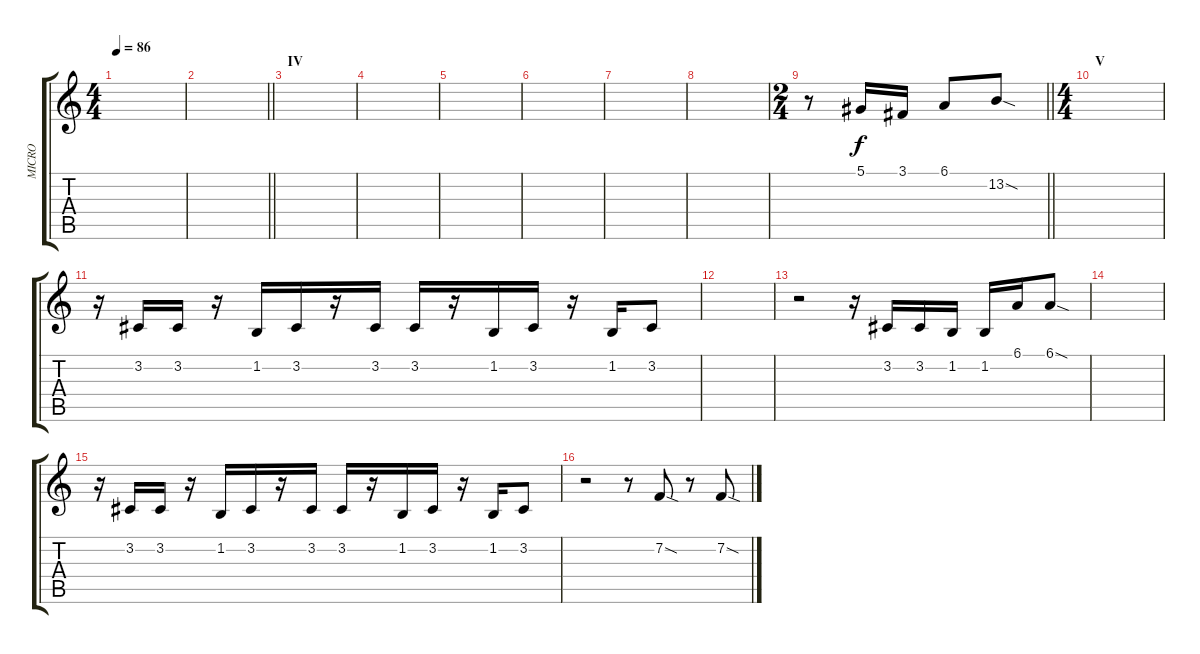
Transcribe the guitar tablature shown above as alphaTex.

\track ("MICRO" "MICRO") {instrument harmonica}
\staff {score tabs}
\tuning (Eb4 Bb3 Gb3 Db3 Ab2 Eb2) {hide}
\ts (4 4)
\tempo 86
\clef g2
\ks c
|
\barLineRight lightlight
|
\section ("" "IV")
|
|
|
|
|
|
\ts (2 4)
\barLineRight lightlight
r.8 5.1.16 3.1.16 6.1.8 13.2{sod}.8 |
\ts (4 4)
\section ("" "V")
|
r.16 3.2.16 3.2.16 r.16 1.2.16 3.2.16 r.16 3.2.16 3.2.16 r.16 1.2.16 3.2.16 r.16 1.2.16 3.2.8 |
|
r.2 r.16 3.2.16 3.2.16 1.2.16 1.2.16 6.1.16 6.1{sod}.8 |
|
r.16 3.2.16 3.2.16 r.16 1.2.16 3.2.16 r.16 3.2.16 3.2.16 r.16 1.2.16 3.2.16 r.16 1.2.16 3.2.8 |
r.2 r.8 7.2{sod}.8 r.8 7.2{sod}.8
